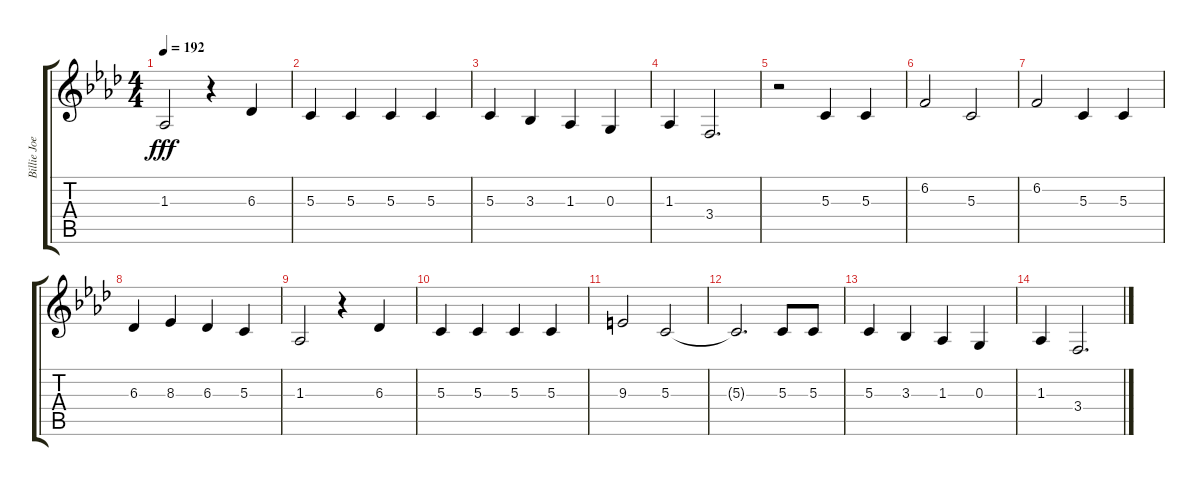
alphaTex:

\track ("Billie Joe (Vocals)" "Billie Joe") {instrument lead2sawtooth}
\staff {score tabs}
\tuning (E4 B3 G3 D3 A2 E2) {hide}
\ts (4 4)
\tempo 192
\clef g2
\ks ab
1.3.2{dy fff} r.4 6.3.4 |
5.3.4 5.3.4 5.3.4 5.3.4 |
5.3.4 3.3.4 1.3.4 0.3.4 |
1.3.4 3.4.2{d} |
r.2 5.3.4 5.3.4 |
6.2.2 5.3.2 |
6.2.2 5.3.4 5.3.4 |
6.3.4 8.3.4 6.3.4 5.3.4 |
1.3.2 r.4 6.3.4 |
5.3.4 5.3.4 5.3.4 5.3.4 |
9.3.2 5.3.2 |
5.3{t}.2{d} 5.3.8 5.3.8 |
5.3.4 3.3.4 1.3.4 0.3.4 |
1.3.4 3.4.2{d}
